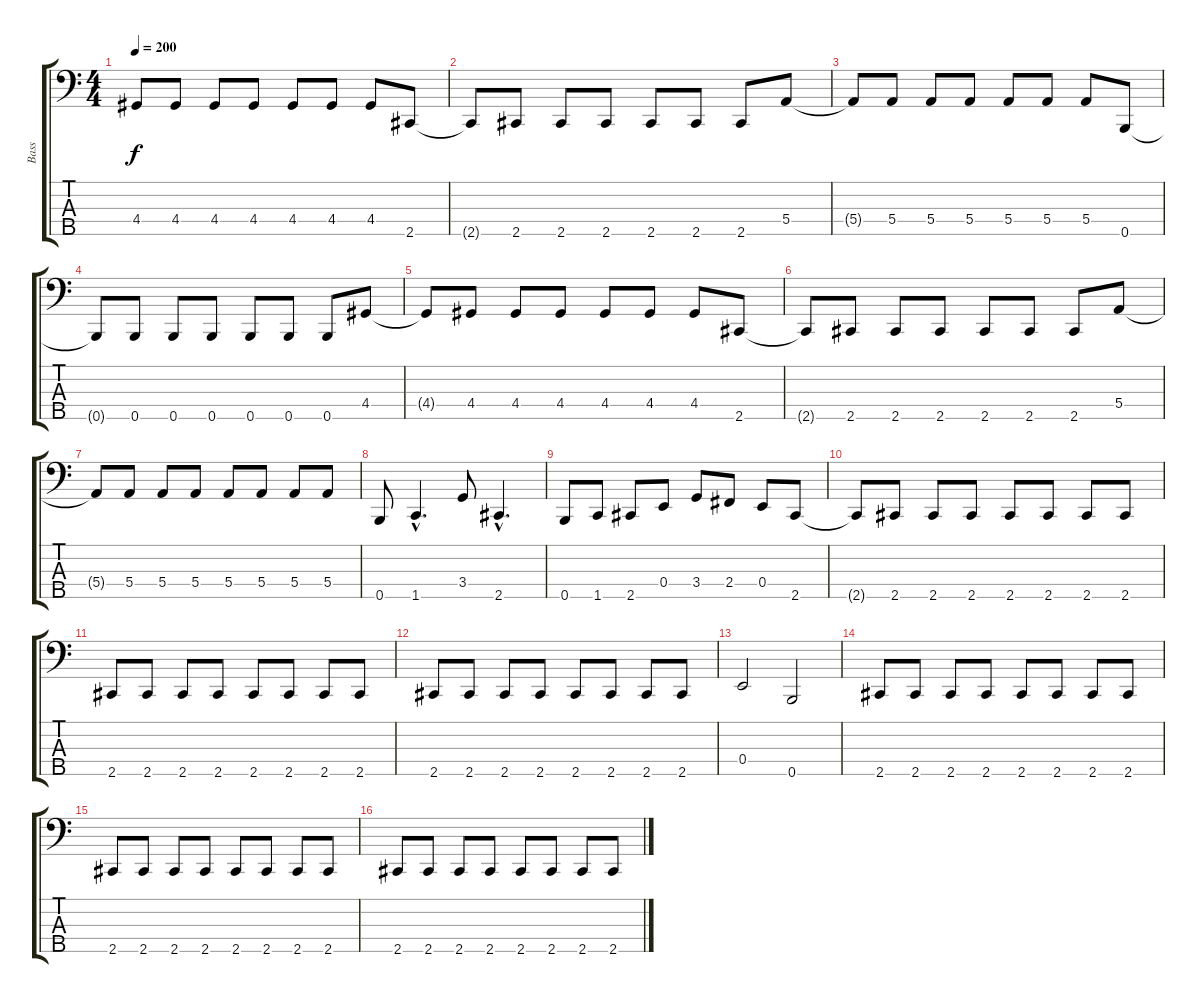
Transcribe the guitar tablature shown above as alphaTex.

\track ("Bass" "Bass") {instrument electricbassfinger}
\staff {score tabs}
\tuning (G2 D2 A1 E1 B0) {hide}
\ts (4 4)
\tempo 200
\clef f4
\ks c
4.4{t}.8{dy f} 4.4.8 4.4.8 4.4.8 4.4.8 4.4.8 4.4.8 2.5.8 |
2.5{t}.8 2.5.8 2.5.8 2.5.8 2.5.8 2.5.8 2.5.8 5.4.8 |
5.4{t}.8 5.4.8 5.4.8 5.4.8 5.4.8 5.4.8 5.4.8 0.5.8 |
0.5{t}.8 0.5.8 0.5.8 0.5.8 0.5.8 0.5.8 0.5.8 4.4.8 |
4.4{t}.8 4.4.8 4.4.8 4.4.8 4.4.8 4.4.8 4.4.8 2.5.8 |
2.5{t}.8 2.5.8 2.5.8 2.5.8 2.5.8 2.5.8 2.5.8 5.4.8 |
5.4{t}.8 5.4.8 5.4.8 5.4.8 5.4.8 5.4.8 5.4.8 5.4.8 |
0.5.8 1.5{hac}.4{d} 3.4.8 2.5{hac}.4{d} |
0.5.8 1.5.8 2.5.8 0.4.8 3.4.8 2.4.8 0.4.8 2.5.8 |
2.5{t}.8 2.5.8 2.5.8 2.5.8 2.5.8 2.5.8 2.5.8 2.5.8 |
2.5.8 2.5.8 2.5.8 2.5.8 2.5.8 2.5.8 2.5.8 2.5.8 |
2.5.8 2.5.8 2.5.8 2.5.8 2.5.8 2.5.8 2.5.8 2.5.8 |
0.4.2 0.5.2 |
2.5.8 2.5.8 2.5.8 2.5.8 2.5.8 2.5.8 2.5.8 2.5.8 |
2.5.8 2.5.8 2.5.8 2.5.8 2.5.8 2.5.8 2.5.8 2.5.8 |
2.5.8 2.5.8 2.5.8 2.5.8 2.5.8 2.5.8 2.5.8 2.5.8
